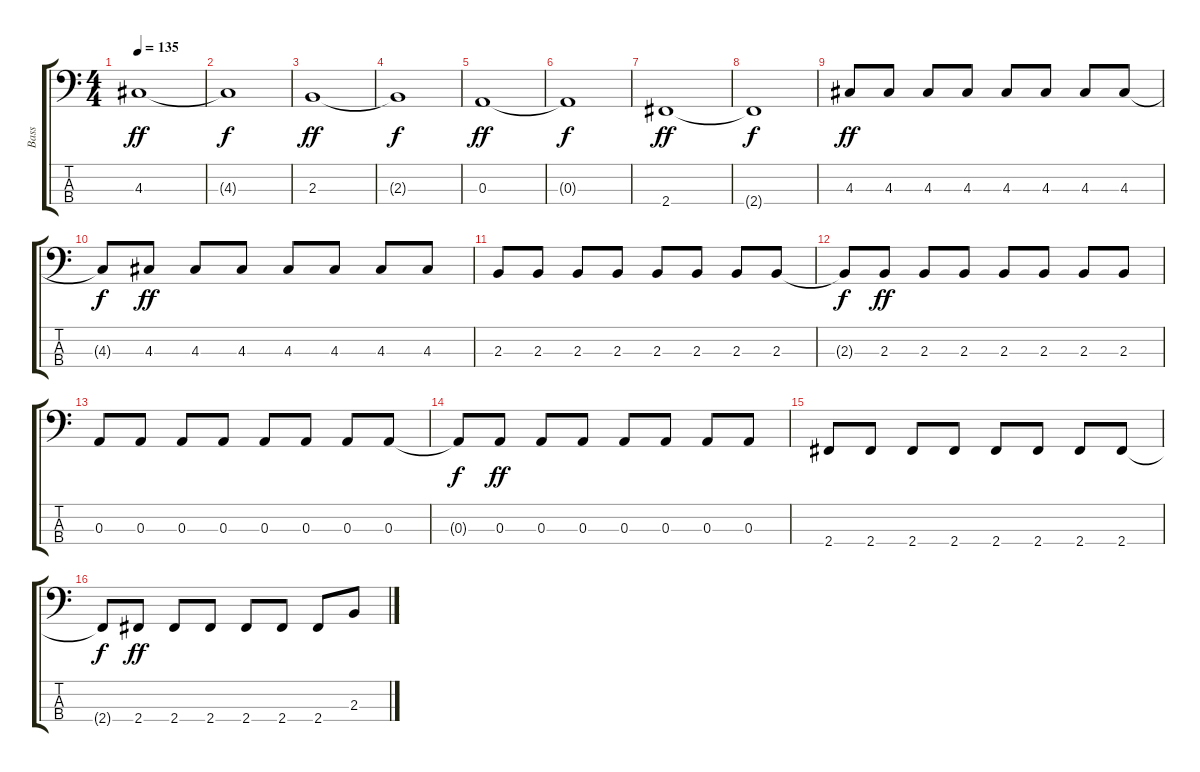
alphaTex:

\track ("Bass" "Bass") {instrument electricbassfinger}
\staff {score tabs}
\tuning (G2 D2 A1 E1) {hide}
\ts (4 4)
\tempo 135
\clef f4
\ks c
4.3.1{dy ff} |
4.3{t}.1{dy f} |
2.3.1{dy ff} |
2.3{t}.1{dy f} |
0.3.1{dy ff} |
0.3{t}.1{dy f} |
2.4.1{dy ff} |
2.4{t}.1{dy f} |
4.3.8{dy ff} 4.3.8 4.3.8 4.3.8 4.3.8 4.3.8 4.3.8 4.3.8 |
4.3{t}.8{dy f} 4.3.8{dy ff} 4.3.8 4.3.8 4.3.8 4.3.8 4.3.8 4.3.8 |
2.3.8 2.3.8 2.3.8 2.3.8 2.3.8 2.3.8 2.3.8 2.3.8 |
2.3{t}.8{dy f} 2.3.8{dy ff} 2.3.8 2.3.8 2.3.8 2.3.8 2.3.8 2.3.8 |
0.3.8 0.3.8 0.3.8 0.3.8 0.3.8 0.3.8 0.3.8 0.3.8 |
0.3{t}.8{dy f} 0.3.8{dy ff} 0.3.8 0.3.8 0.3.8 0.3.8 0.3.8 0.3.8 |
2.4.8 2.4.8 2.4.8 2.4.8 2.4.8 2.4.8 2.4.8 2.4.8 |
2.4{t}.8{dy f} 2.4.8{dy ff} 2.4.8 2.4.8 2.4.8 2.4.8 2.4.8 2.3.8
